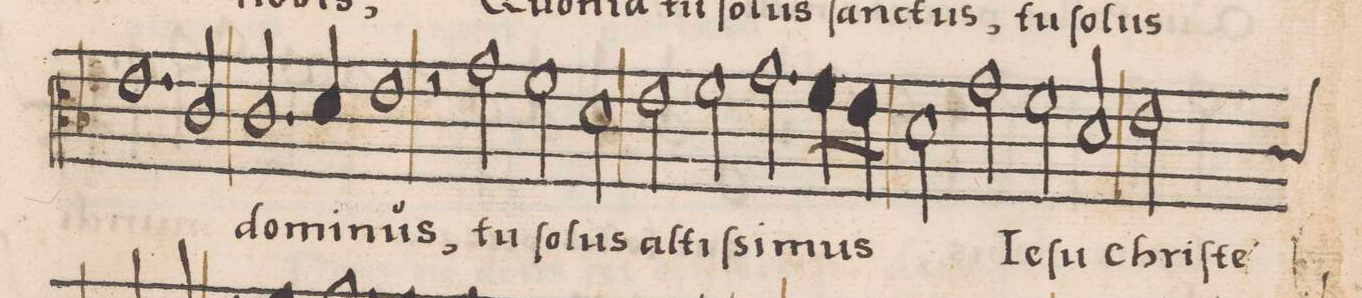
**kern	**text
*I"CANTVS	*
*clefC3	*
*k[b-]	*
*met(C|)	*
*M3/2	*
1.e\	.
1ryy	.
2c/	.
=97-	=97-
2.c/	do-
4d/	-mi-
1e\	-nus,
=98-	=98-
2r	.
2g\	tu
2f\	ſo-
2d\	-lus
=99-	=99-
2e\	al-
2f\	-tiſ-
2.g\	-vi-
8f\L	-mus
8e\J	.
=100-	=100-
2d\	.
2g\	Ie-
2f\	-ſu
2d/	Chri-
=101-	=101-
*custos:c	*
2e\	-ſte-
*-	*-
